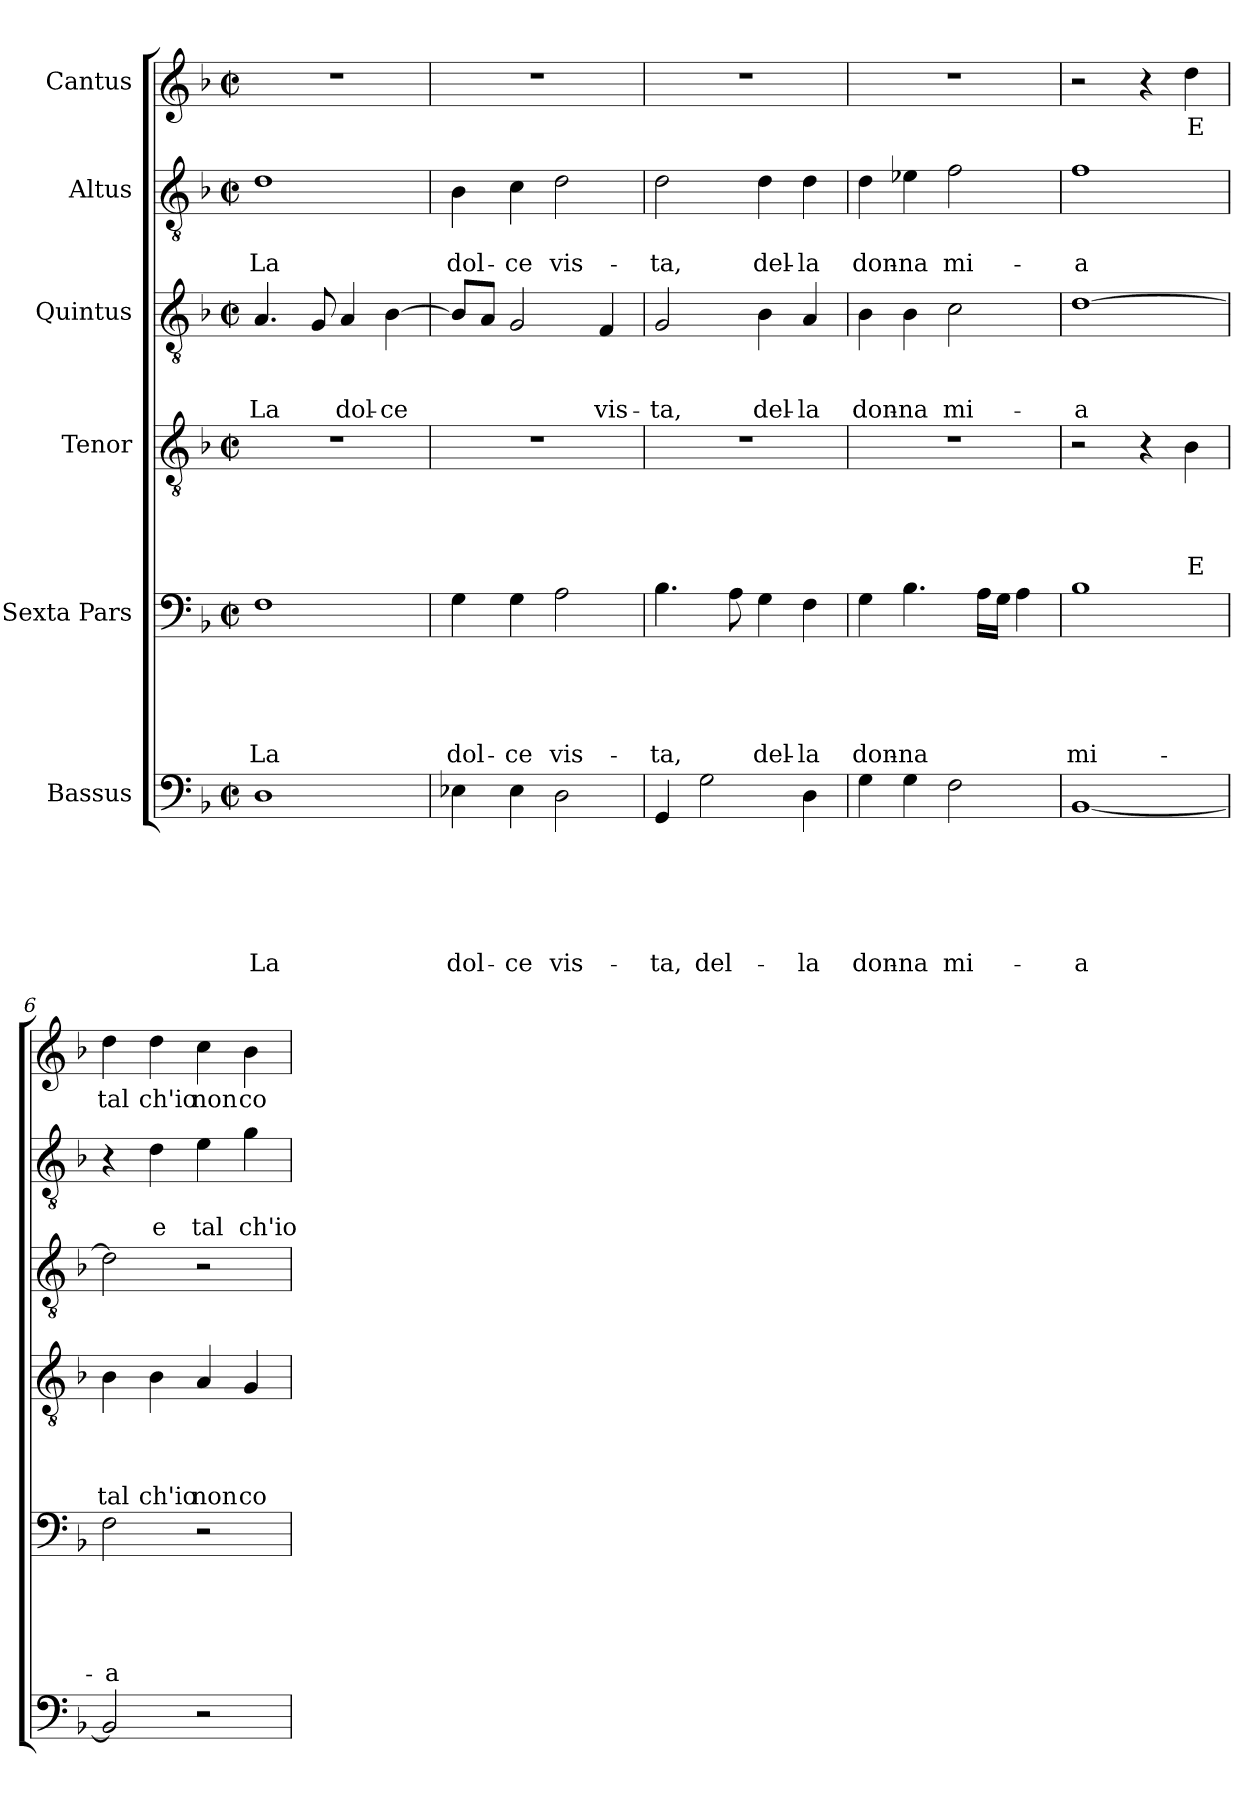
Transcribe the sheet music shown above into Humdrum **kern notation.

**kern	**text	**text	**text	**text	**text	**text	**kern	**text	**text	**text	**text	**text	**kern	**text	**text	**text	**text	**kern	**text	**text	**text	**kern	**text	**text	**kern	**text
*part6	*part6	*part6	*part6	*part6	*part6	*part6	*part5	*part5	*part5	*part5	*part5	*part5	*part4	*part4	*part4	*part4	*part4	*part3	*part3	*part3	*part3	*part2	*part2	*part2	*part1	*part1
*staff6	*staff6	*staff6	*staff6	*staff6	*staff6	*staff6	*staff5	*staff5	*staff5	*staff5	*staff5	*staff5	*staff4	*staff4	*staff4	*staff4	*staff4	*staff3	*staff3	*staff3	*staff3	*staff2	*staff2	*staff2	*staff1	*staff1
*I"Bassus	*	*	*	*	*	*	*I"Sexta Pars	*	*	*	*	*	*I"Tenor	*	*	*	*	*I"Quintus	*	*	*	*I"Altus	*	*	*I"Cantus	*
*clefF4	*	*	*	*	*	*	*clefF4	*	*	*	*	*	*clefGv2	*	*	*	*	*clefGv2	*	*	*	*clefGv2	*	*	*clefG2	*
*k[b-]	*	*	*	*	*	*	*k[b-]	*	*	*	*	*	*k[b-]	*	*	*	*	*k[b-]	*	*	*	*k[b-]	*	*	*k[b-]	*
*F:	*	*	*	*	*	*	*F:	*	*	*	*	*	*F:	*	*	*	*	*F:	*	*	*	*F:	*	*	*F:	*
*M2/2	*	*	*	*	*	*	*M2/2	*	*	*	*	*	*M2/2	*	*	*	*	*M2/2	*	*	*	*M2/2	*	*	*M2/2	*
*met(c|)	*	*	*	*	*	*	*met(c|)	*	*	*	*	*	*met(c|)	*	*	*	*	*met(c|)	*	*	*	*met(c|)	*	*	*met(c|)	*
=1	=1	=1	=1	=1	=1	=1	=1	=1	=1	=1	=1	=1	=1	=1	=1	=1	=1	=1	=1	=1	=1	=1	=1	=1	=1	=1
1D	.	.	.	.	.	La	1F	.	.	.	.	La	1r	.	.	.	.	4.A/	.	.	La	1d	.	La	1r	.
.	.	.	.	.	.	.	.	.	.	.	.	.	.	.	.	.	.	8G/	.	.	.	.	.	.	.	.
.	.	.	.	.	.	.	.	.	.	.	.	.	.	.	.	.	.	4A/	.	.	dol-	.	.	.	.	.
.	.	.	.	.	.	.	.	.	.	.	.	.	.	.	.	.	.	[4B-\	.	.	-ce	.	.	.	.	.
=2	=2	=2	=2	=2	=2	=2	=2	=2	=2	=2	=2	=2	=2	=2	=2	=2	=2	=2	=2	=2	=2	=2	=2	=2	=2	=2
4E-X\	.	.	.	.	.	dol-	4G\	.	.	.	.	dol-	1r	.	.	.	.	8B-/L]	.	.	.	4B-\	.	dol-	1r	.
.	.	.	.	.	.	.	.	.	.	.	.	.	.	.	.	.	.	8A/J	.	.	.	.	.	.	.	.
4E-\	.	.	.	.	.	-ce	4G\	.	.	.	.	-ce	.	.	.	.	.	2G/	.	.	.	4c\	.	-ce	.	.
2D\	.	.	.	.	.	vis-	2A\	.	.	.	.	vis-	.	.	.	.	.	.	.	.	.	2d\	.	vis-	.	.
.	.	.	.	.	.	.	.	.	.	.	.	.	.	.	.	.	.	4F/	.	.	vis-	.	.	.	.	.
=3	=3	=3	=3	=3	=3	=3	=3	=3	=3	=3	=3	=3	=3	=3	=3	=3	=3	=3	=3	=3	=3	=3	=3	=3	=3	=3
4GG/	.	.	.	.	.	-ta,	4.B-\	.	.	.	.	-ta,	1r	.	.	.	.	2G/	.	.	-ta,	2d\	.	-ta,	1r	.
2G\	.	.	.	.	.	del-	.	.	.	.	.	.	.	.	.	.	.	.	.	.	.	.	.	.	.	.
.	.	.	.	.	.	.	8A\	.	.	.	.	.	.	.	.	.	.	.	.	.	.	.	.	.	.	.
.	.	.	.	.	.	.	4G\	.	.	.	.	del-	.	.	.	.	.	4B-\	.	.	del-	4d\	.	del-	.	.
4D\	.	.	.	.	.	-la	4F\	.	.	.	.	-la	.	.	.	.	.	4A/	.	.	-la	4d\	.	-la	.	.
=4	=4	=4	=4	=4	=4	=4	=4	=4	=4	=4	=4	=4	=4	=4	=4	=4	=4	=4	=4	=4	=4	=4	=4	=4	=4	=4
4G\	.	.	.	.	.	don-	4G\	.	.	.	.	don-	1r	.	.	.	.	4B-\	.	.	don-	4d\	.	don-	1r	.
4G\	.	.	.	.	.	-na	4.B-\	.	.	.	.	-na	.	.	.	.	.	4B-\	.	.	-na	4e-\	.	-na	.	.
2F\	.	.	.	.	.	mi-	.	.	.	.	.	.	.	.	.	.	.	2c\	.	.	mi-	2f\	.	mi-	.	.
.	.	.	.	.	.	.	16A\LL	.	.	.	.	.	.	.	.	.	.	.	.	.	.	.	.	.	.	.
.	.	.	.	.	.	.	16G\JJ	.	.	.	.	.	.	.	.	.	.	.	.	.	.	.	.	.	.	.
.	.	.	.	.	.	.	4A\	.	.	.	.	.	.	.	.	.	.	.	.	.	.	.	.	.	.	.
=5	=5	=5	=5	=5	=5	=5	=5	=5	=5	=5	=5	=5	=5	=5	=5	=5	=5	=5	=5	=5	=5	=5	=5	=5	=5	=5
[1BB-	.	.	.	.	.	-a	1B-	.	.	.	.	mi-	2r	.	.	.	.	[1d	.	.	-a	1f	.	-a	2r	.
.	.	.	.	.	.	.	.	.	.	.	.	.	4r	.	.	.	.	.	.	.	.	.	.	.	4r	.
.	.	.	.	.	.	.	.	.	.	.	.	.	4B-\	.	.	.	E	.	.	.	.	.	.	.	4dd\	E
!!LO:LB:g=z
=6	=6	=6	=6	=6	=6	=6	=6	=6	=6	=6	=6	=6	=6	=6	=6	=6	=6	=6	=6	=6	=6	=6	=6	=6	=6	=6
2BB-/]	.	.	.	.	.	.	2F\	.	.	.	.	-a	4B-\	.	.	.	tal	2d\]	.	.	.	4r	.	.	4dd\	tal
.	.	.	.	.	.	.	.	.	.	.	.	.	4B-\	.	.	.	ch'io	.	.	.	.	4d\	.	e	4dd\	ch'io
2r	.	.	.	.	.	.	2r	.	.	.	.	.	4A/	.	.	.	non	2r	.	.	.	4e\	.	tal	4cc\	non
.	.	.	.	.	.	.	.	.	.	.	.	.	4G/	.	.	.	co-	.	.	.	.	4g\	.	ch'io	4b-\	co-
=	=	=	=	=	=	=	=	=	=	=	=	=	=	=	=	=	=	=	=	=	=	=	=	=	=	=
*-	*-	*-	*-	*-	*-	*-	*-	*-	*-	*-	*-	*-	*-	*-	*-	*-	*-	*-	*-	*-	*-	*-	*-	*-	*-	*-
